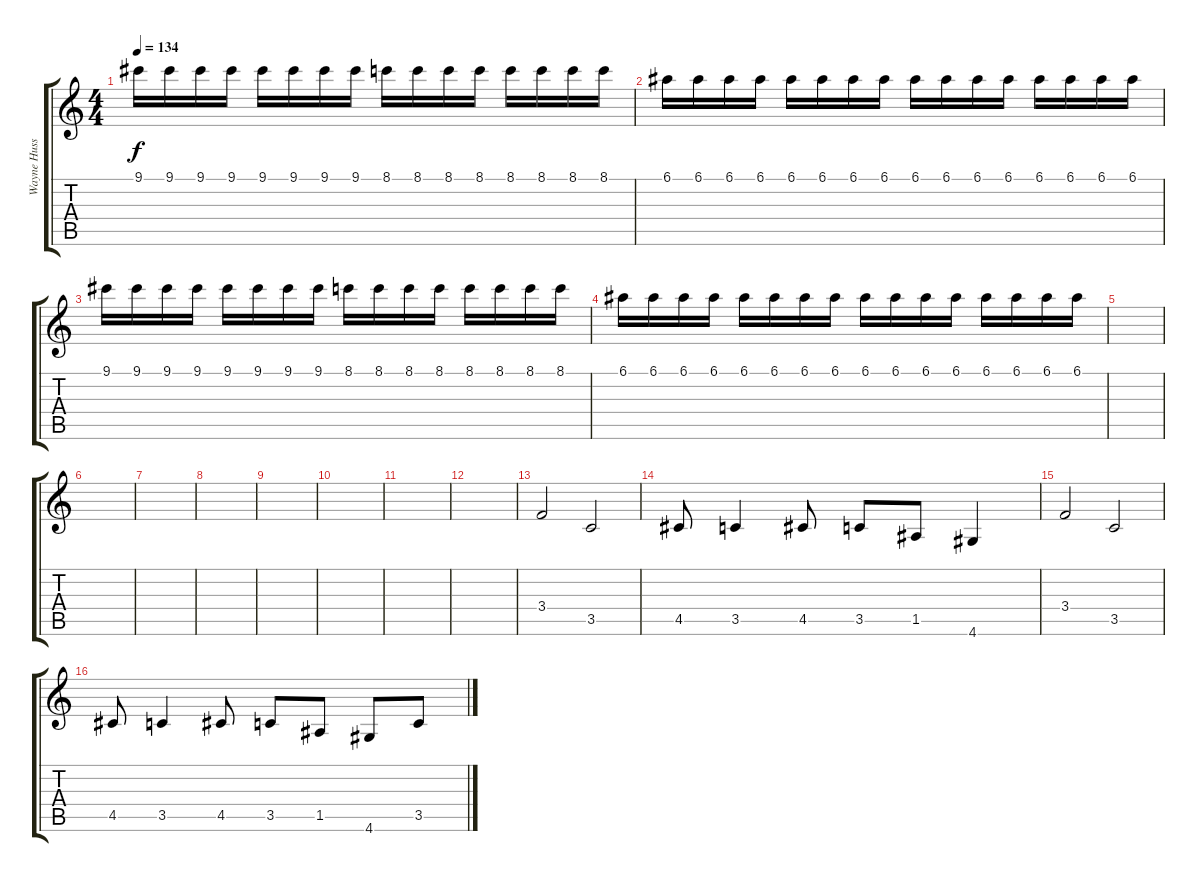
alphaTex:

\track ("Wayne Hussey" "Wayne Huss") {instrument acousticguitarsteel}
\staff {score tabs}
\tuning (E4 B3 G3 D3 A2 E2) {hide}
\ts (4 4)
\tempo 134
\clef g2
\ks c
9.1.16{dy f} 9.1.16 9.1.16 9.1.16 9.1.16 9.1.16 9.1.16 9.1.16 8.1.16 8.1.16 8.1.16 8.1.16 8.1.16 8.1.16 8.1.16 8.1.16 |
6.1.16 6.1.16 6.1.16 6.1.16 6.1.16 6.1.16 6.1.16 6.1.16 6.1.16 6.1.16 6.1.16 6.1.16 6.1.16 6.1.16 6.1.16 6.1.16 |
9.1.16 9.1.16 9.1.16 9.1.16 9.1.16 9.1.16 9.1.16 9.1.16 8.1.16 8.1.16 8.1.16 8.1.16 8.1.16 8.1.16 8.1.16 8.1.16 |
6.1.16 6.1.16 6.1.16 6.1.16 6.1.16 6.1.16 6.1.16 6.1.16 6.1.16 6.1.16 6.1.16 6.1.16 6.1.16 6.1.16 6.1.16 6.1.16 |
|
|
|
|
|
|
|
|
3.4.2 3.5.2 |
4.5.8 3.5.4 4.5.8 3.5.8 1.5.8 4.6.4 |
3.4.2 3.5.2 |
4.5.8 3.5.4 4.5.8 3.5.8 1.5.8 4.6.8 3.5.8
